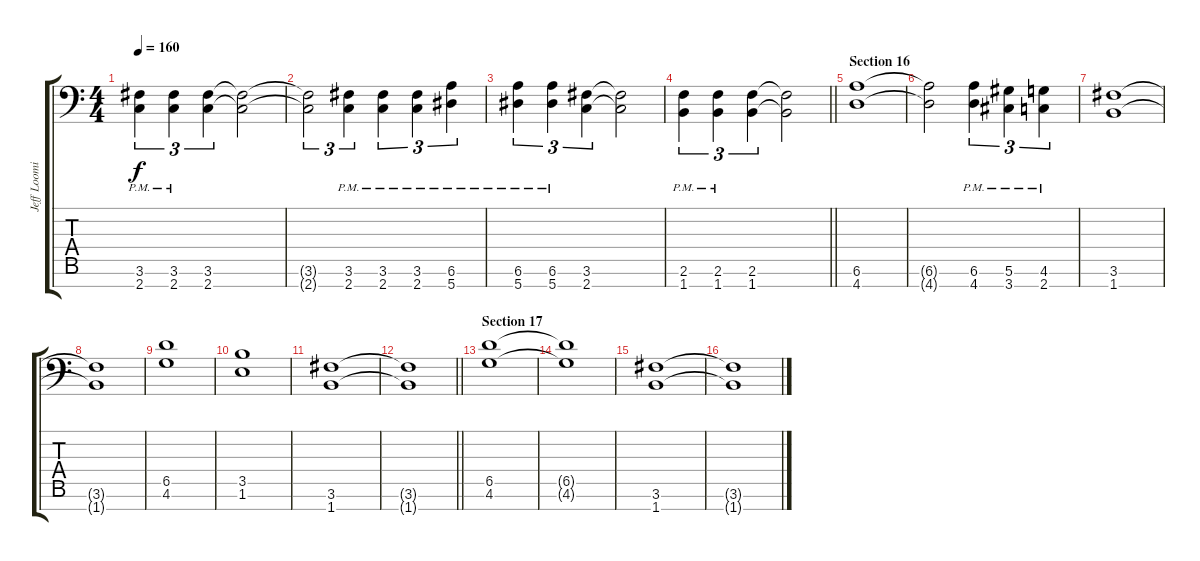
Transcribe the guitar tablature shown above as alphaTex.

\track ("Jeff Loomis - rhythm guitar (left)" "Jeff Loomi") {instrument distortionguitar}
\staff {score tabs}
\tuning (Eb4 Bb3 Gb3 Db3 Ab2 Eb2 Bb1) {hide}
\ts (4 4)
\tempo 160
\clef f4
\ks c
(3.6{pm} 2.7{pm}).4{tu (3 2) dy f} (3.6{pm} 2.7{pm}).4{tu (3 2)} (3.6 2.7).4{tu (3 2)} (3.6{t} 2.7{t}).2 |
(3.6{t} 2.7{t}).2{tu (3 2)} (3.6{pm} 2.7{pm}).4{tu (3 2)} (3.6{pm} 2.7{pm}).4{tu (3 2)} (3.6{pm} 2.7{pm}).4{tu (3 2)} (6.6{pm} 5.7{pm}).4{tu (3 2)} |
(6.6{pm} 5.7{pm}).4{tu (3 2)} (6.6{pm} 5.7{pm}).4{tu (3 2)} (3.6 2.7).4{tu (3 2)} (3.6{t} 2.7{t}).2 |
\barLineRight lightlight
(2.6{pm} 1.7{pm}).4{tu (3 2)} (2.6{pm} 1.7{pm}).4{tu (3 2)} (2.6 1.7).4{tu (3 2)} (2.6{t} 1.7{t}).2 |
\section ("" "Section 16")
(6.6 4.7).1 |
(6.6{t} 4.7{t}).2 (6.6{pm} 4.7{pm}).4{tu (3 2)} (5.6{pm} 3.7{pm}).4{tu (3 2)} (4.6{pm} 2.7{pm}).4{tu (3 2)} |
(3.6 1.7).1 |
(3.6{t} 1.7{t}).1 |
(6.5 4.6).1 |
(3.5 1.6).1 |
(3.6 1.7).1 |
\barLineRight lightlight
(3.6{t} 1.7{t}).1 |
\section ("" "Section 17")
(6.5 4.6).1 |
(6.5{t} 4.6{t}).1 |
(3.6 1.7).1 |
(3.6{t} 1.7{t}).1
